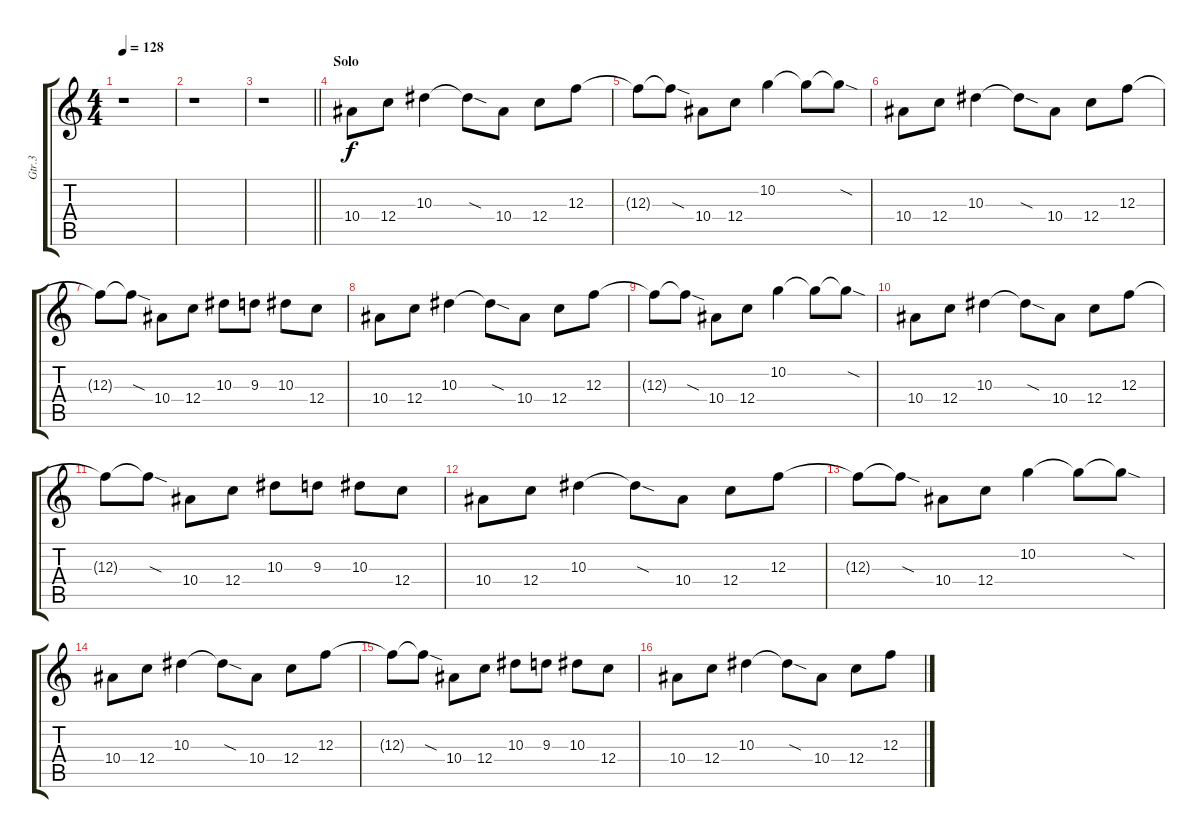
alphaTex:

\track ("Gtr.3" "Gtr.3") {instrument electricguitarjazz}
\staff {score tabs}
\tuning (D4 A3 F3 C3 G2 C2) {hide}
\ts (4 4)
\tempo 128
\clef g2
\ks c
r.1{dy f} |
r.1 |
\barLineRight lightlight
r.1 |
\section ("" "Solo")
10.4.8{volume 16 instrument distortionguitar} 12.4.8 10.3.4 10.3{sod t}.8 10.4.8 12.4.8 12.3.8 |
12.3{t}.8 12.3{sod t}.8 10.4.8 12.4.8 10.2.4 10.2{t}.8 10.2{sod t}.8 |
10.4.8 12.4.8 10.3.4 10.3{sod t}.8 10.4.8 12.4.8 12.3.8 |
12.3{t}.8 12.3{sod t}.8 10.4.8 12.4.8 10.3.8 9.3.8 10.3.8 12.4.8 |
10.4.8 12.4.8 10.3.4 10.3{sod t}.8 10.4.8 12.4.8 12.3.8 |
12.3{t}.8 12.3{sod t}.8 10.4.8 12.4.8 10.2.4 10.2{t}.8 10.2{sod t}.8 |
10.4.8 12.4.8 10.3.4 10.3{sod t}.8 10.4.8 12.4.8 12.3.8 |
12.3{t}.8 12.3{sod t}.8 10.4.8 12.4.8 10.3.8 9.3.8 10.3.8 12.4.8 |
10.4.8 12.4.8 10.3.4 10.3{sod t}.8 10.4.8 12.4.8 12.3.8 |
12.3{t}.8 12.3{sod t}.8 10.4.8 12.4.8 10.2.4 10.2{t}.8 10.2{sod t}.8 |
10.4.8 12.4.8 10.3.4 10.3{sod t}.8 10.4.8 12.4.8 12.3.8 |
12.3{t}.8 12.3{sod t}.8 10.4.8 12.4.8 10.3.8 9.3.8 10.3.8 12.4.8 |
10.4.8 12.4.8 10.3.4 10.3{sod t}.8 10.4.8 12.4.8 12.3.8
